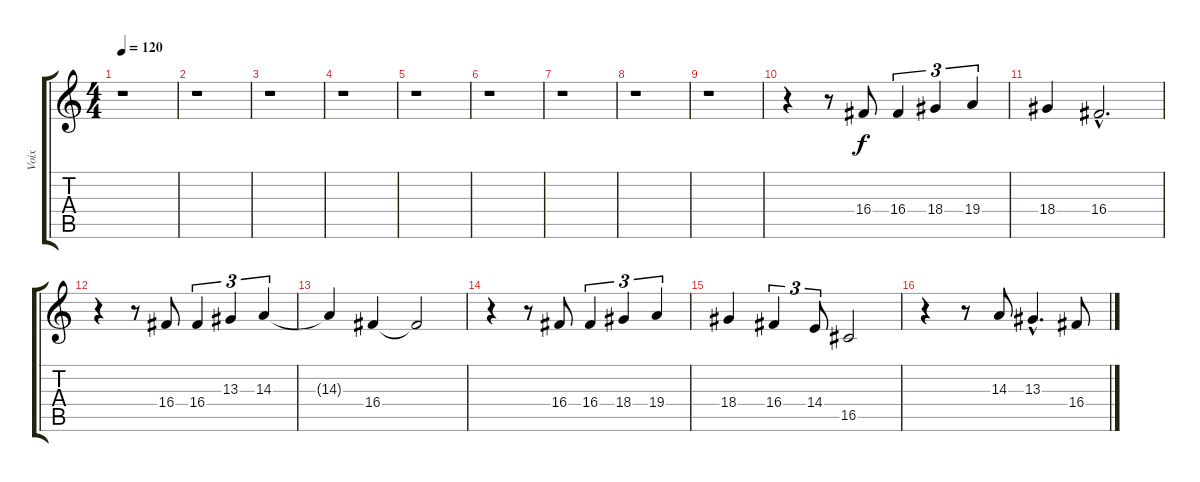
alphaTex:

\track ("Voix" "Voix") {instrument electricpiano1}
\staff {score tabs}
\tuning (E4 B3 G3 D3 A2 E2) {hide}
\ts (4 4)
\tempo 120
\clef g2
\ks c
r.1{dy f} |
r.1 |
r.1 |
r.1 |
r.1 |
r.1 |
r.1 |
r.1 |
r.1 |
r.4 r.8 16.4.8 16.4.4{tu (3 2)} 18.4.4{tu (3 2)} 19.4.4{tu (3 2)} |
18.4.4 16.4{hac}.2{d} |
r.4 r.8 16.4.8 16.4.4{tu (3 2)} 13.3.4{tu (3 2)} 14.3.4{tu (3 2)} |
14.3{t}.4 16.4.4 16.4{t}.2 |
r.4 r.8 16.4.8 16.4.4{tu (3 2)} 18.4.4{tu (3 2)} 19.4.4{tu (3 2)} |
18.4.4 16.4.4{tu (3 2)} 14.4.8{tu (3 2)} 16.5.2 |
r.4 r.8 14.3.8 13.3{hac}.4{d} 16.4.8
